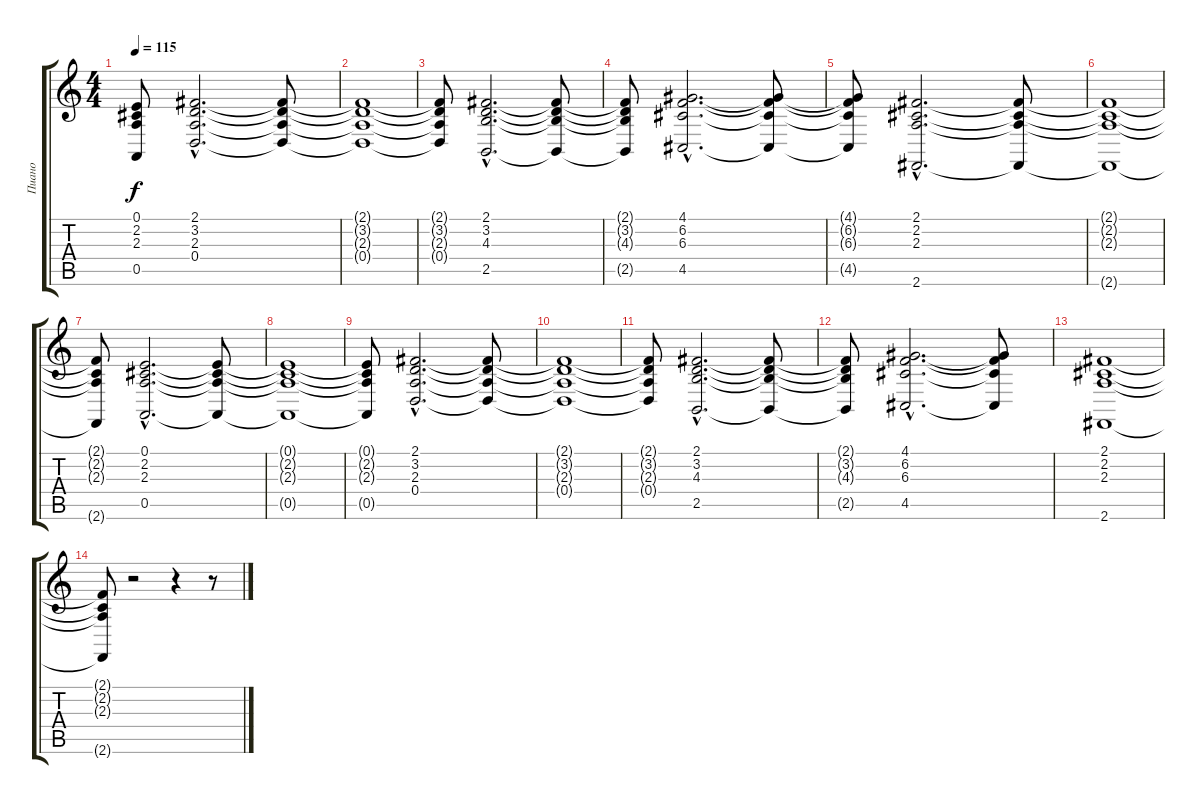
\track ("Пиано" "Пиано") {instrument honkytonkpiano}
\staff {score tabs}
\tuning (E4 B3 G3 D3 A2 E2) {hide}
\ts (4 4)
\tempo 115
\clef g2
\ks c
(0.1{t} 2.2{t} 2.3{t} 0.5{t}).8{dy f} (2.1{hac} 3.2{hac} 2.3{hac} 0.4{hac}).2{d} (2.1{t} 3.2{t} 2.3{t} 0.4{t}).8 |
(2.1{t} 3.2{t} 2.3{t} 0.4{t}).1 |
(2.1{t} 3.2{t} 2.3{t} 0.4{t}).8 (2.1{hac} 3.2{hac} 4.3{hac} 2.5{hac}).2{d} (2.1{t} 3.2{t} 4.3{t} 2.5{t}).8 |
(2.1{t} 3.2{t} 4.3{t} 2.5{t}).8 (4.1{hac} 6.2{hac} 6.3{hac} 4.5{hac}).2{d} (4.1{t} 6.2{t} 6.3{t} 4.5{t}).8 |
(4.1{t} 6.2{t} 6.3{t} 4.5{t}).8 (2.1{hac} 2.2{hac} 2.3{hac} 2.6{hac}).2{d} (2.1{t} 2.2{t} 2.3{t} 2.6{t}).8 |
(2.1{t} 2.2{t} 2.3{t} 2.6{t}).1 |
(2.1{t} 2.2{t} 2.3{t} 2.6{t}).8 (0.1{hac} 2.2{hac} 2.3{hac} 0.5{hac}).2{d} (0.1{t} 2.2{t} 2.3{t} 0.5{t}).8 |
(0.1{t} 2.2{t} 2.3{t} 0.5{t}).1 |
(0.1{t} 2.2{t} 2.3{t} 0.5{t}).8 (2.1{hac} 3.2{hac} 2.3{hac} 0.4{hac}).2{d} (2.1{t} 3.2{t} 2.3{t} 0.4{t}).8 |
(2.1{t} 3.2{t} 2.3{t} 0.4{t}).1 |
(2.1{t} 3.2{t} 2.3{t} 0.4{t}).8 (2.1{hac} 3.2{hac} 4.3{hac} 2.5{hac}).2{d} (2.1{t} 3.2{t} 4.3{t} 2.5{t}).8 |
(2.1{t} 3.2{t} 4.3{t} 2.5{t}).8 (4.1{hac} 6.2{hac} 6.3{hac} 4.5{hac}).2{d} (4.1{t} 6.2{t} 6.3{t} 4.5{t}).8 |
(2.1 2.2 2.3 2.6).1 |
(2.1{t} 2.2{t} 2.3{t} 2.6{t}).8 r.2 r.4 r.8
